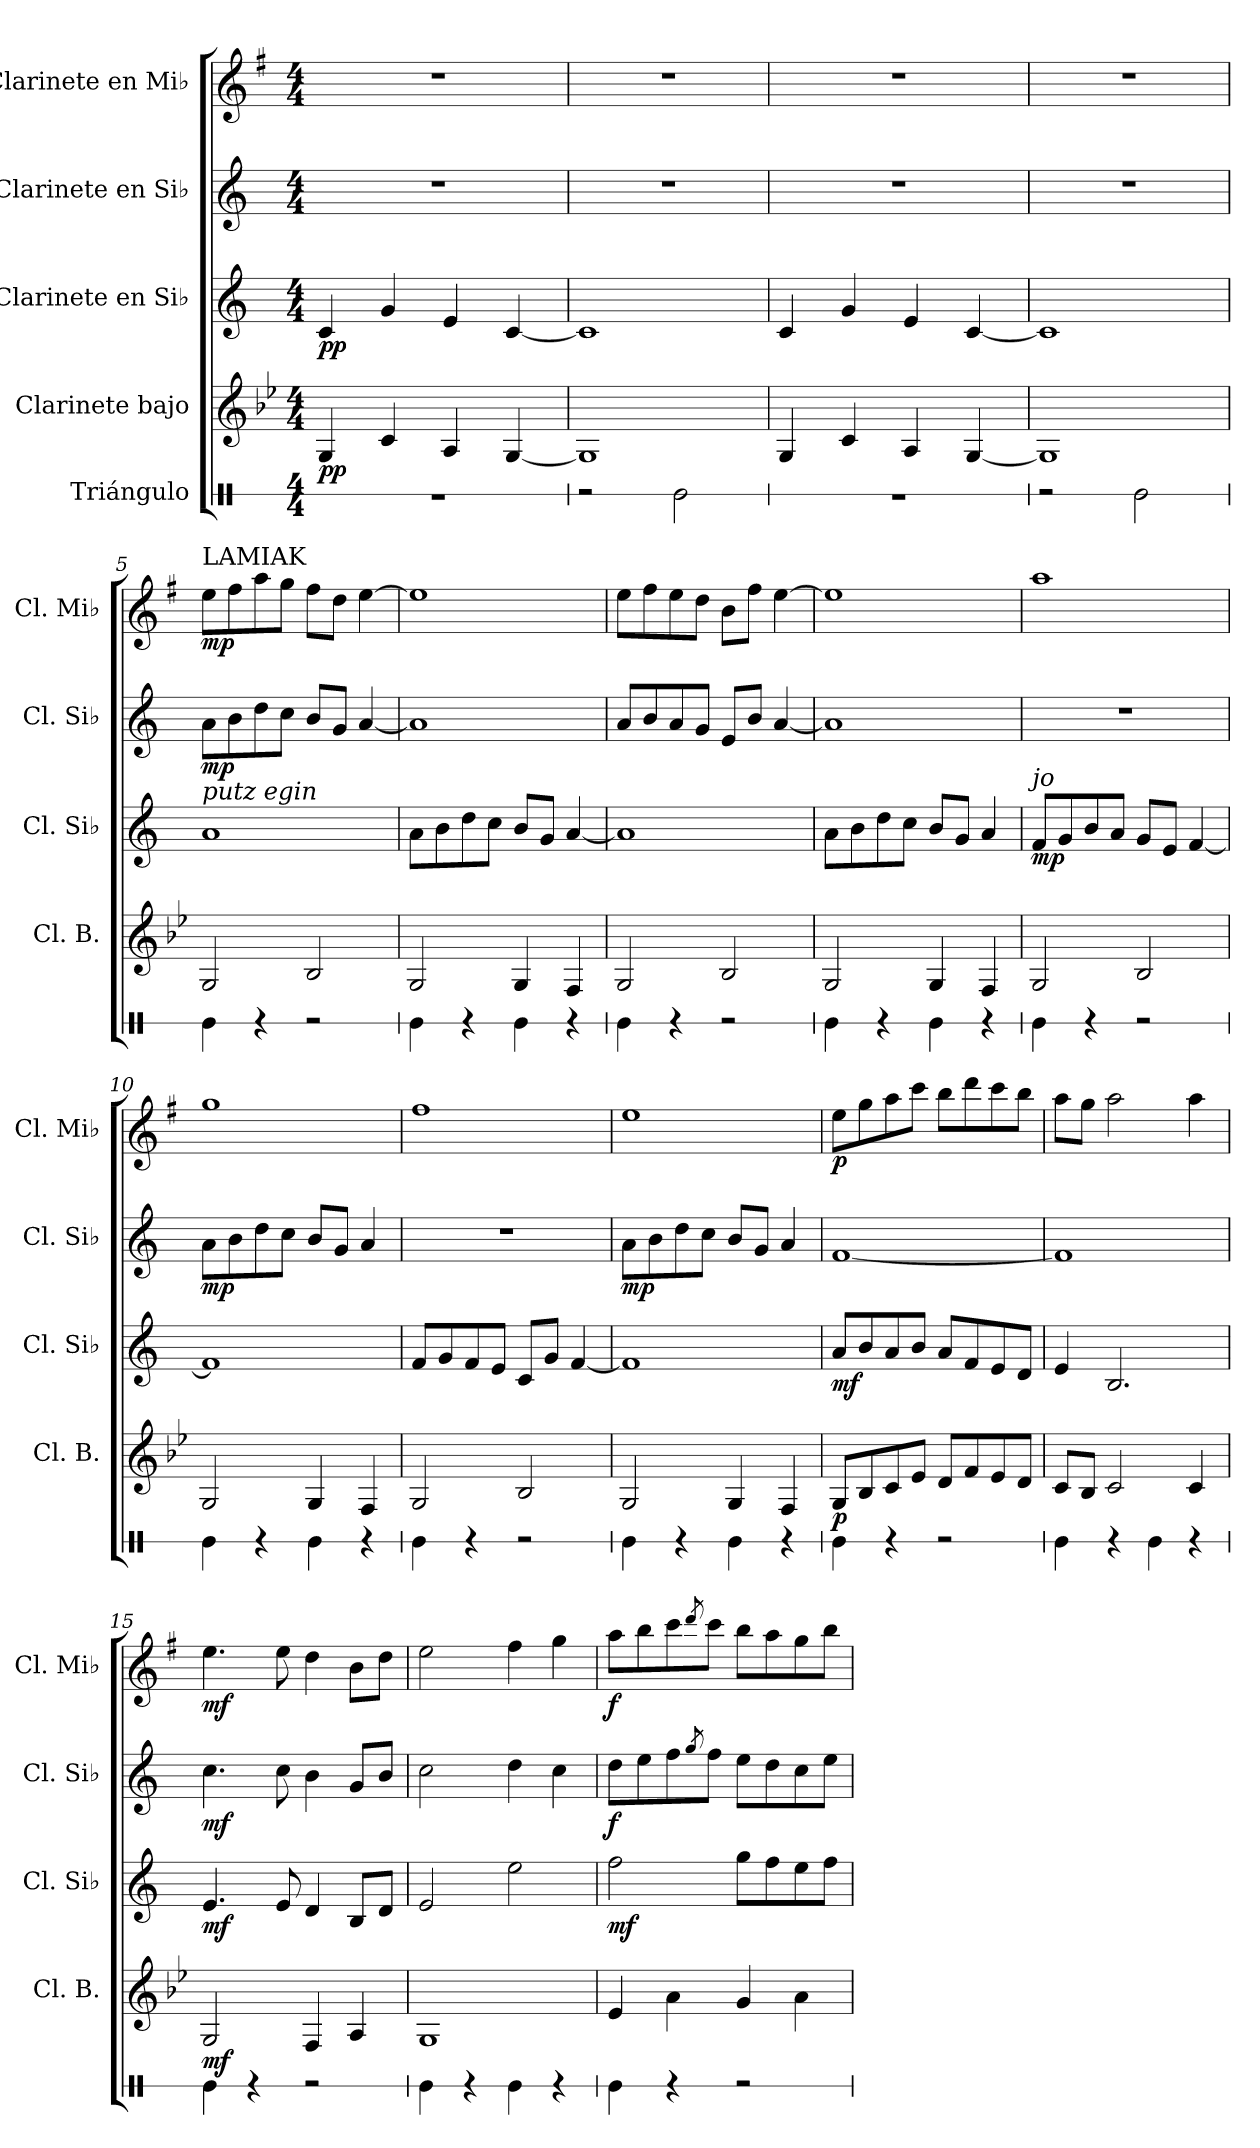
**kern	**kern	**dynam	**kern	**dynam	**kern	**dynam	**kern	**dynam
*part5	*part4	*part4	*part3	*part3	*part2	*part2	*part1	*part1
*staff5	*staff4	*staff4	*staff3	*staff3	*staff2	*staff2	*staff1	*staff1
*I"Triángulo	*I"Clarinete bajo	*	*I"Clarinete en Si♭	*	*I"Clarinete en Si♭	*	*I"Clarinete en Mi♭	*
*	*I'Cl. B.	*	*I'Cl. Si♭	*	*I'Cl. Si♭	*	*I'Cl. Mi♭	*
*stria1	*	*	*	*	*	*	*	*
*clefX	*clefG2	*	*clefG2	*	*clefG2	*	*clefG2	*
*	*ITrd8c14	*	*ITrd1c2	*	*ITrd1c2	*	*ITrd-2c-3	*
*k[]	*k[b-e-]	*	*k[b-e-]	*	*k[b-e-]	*	*k[b-e-]	*
*M4/4	*M4/4	*	*M4/4	*	*M4/4	*	*M4/4	*
*MM70	*MM70	*	*MM70	*	*MM70	*	*MM70	*
=1	=1	=1	=1	=1	=1	=1	=1	=1
!	!	!LO:DY:b	!	!LO:DY:b	!	!	!	!
1r	4GG/	pp	4B-/	pp	1r	.	1r	.
.	4C/	.	4f/	.	.	.	.	.
.	4AA/	.	4d/	.	.	.	.	.
.	[4GG/	.	[4B-/	.	.	.	.	.
=2	=2	=2	=2	=2	=2	=2	=2	=2
2r	1GG]	.	1B-]	.	1r	.	1r	.
2Re\	.	.	.	.	.	.	.	.
=3	=3	=3	=3	=3	=3	=3	=3	=3
1r	4GG/	.	4B-/	.	1r	.	1r	.
.	4C/	.	4f/	.	.	.	.	.
.	4AA/	.	4d/	.	.	.	.	.
.	[4GG/	.	[4B-/	.	.	.	.	.
=4	=4	=4	=4	=4	=4	=4	=4	=4
2r	1GG]	.	1B-]	.	1r	.	1r	.
2Re\	.	.	.	.	.	.	.	.
=5	=5	=5	=5	=5	=5	=5	=5	=5
!	!	!	!	!	!	!	!LO:TX:a:t=LAMIAK	!
!	!	!	!LO:TX:a:i:t=putz egin	!	!	!	!	!
!	!	!	!	!	!	!LO:DY:b	!	!LO:DY:b
4Re\	2GG/	.	1g	.	8g\L	mp	8gg\L	mp
.	.	.	.	.	8a\	.	8aa\	.
4r	.	.	.	.	8cc\	.	8ccc\	.
.	.	.	.	.	8b-\J	.	8bb-\J	.
2r	2BB-/	.	.	.	8a/L	.	8aa\L	.
.	.	.	.	.	8f/J	.	8ff\J	.
.	.	.	.	.	[4g/	.	[4gg\	.
=6	=6	=6	=6	=6	=6	=6	=6	=6
4Re\	2GG/	.	8g\L	.	1g]	.	1gg]	.
.	.	.	8a\	.	.	.	.	.
4r	.	.	8cc\	.	.	.	.	.
.	.	.	8b-\J	.	.	.	.	.
4Re\	4GG/	.	8a/L	.	.	.	.	.
.	.	.	8f/J	.	.	.	.	.
4r	4FF/	.	[4g/	.	.	.	.	.
!!LO:LB:g=z
=7	=7	=7	=7	=7	=7	=7	=7	=7
4Re\	2GG/	.	1g]	.	8g/L	.	8gg\L	.
.	.	.	.	.	8a/	.	8aa\	.
4r	.	.	.	.	8g/	.	8gg\	.
.	.	.	.	.	8f/J	.	8ff\J	.
2r	2BB-/	.	.	.	8d/L	.	8dd\L	.
.	.	.	.	.	8a/J	.	8aa\J	.
.	.	.	.	.	[4g/	.	[4gg\	.
=8	=8	=8	=8	=8	=8	=8	=8	=8
4Re\	2GG/	.	8g\L	.	1g]	.	1gg]	.
.	.	.	8a\	.	.	.	.	.
4r	.	.	8cc\	.	.	.	.	.
.	.	.	8b-\J	.	.	.	.	.
4Re\	4GG/	.	8a/L	.	.	.	.	.
.	.	.	8f/J	.	.	.	.	.
4r	4FF/	.	4g/	.	.	.	.	.
=9	=9	=9	=9	=9	=9	=9	=9	=9
!	!	!	!LO:TX:a:i:t=jo	!	!	!	!	!
!	!	!	!	!LO:DY:b	!	!	!	!
4Re\	2GG/	.	8e-/L	mp	1r	.	1ccc	.
.	.	.	8f/	.	.	.	.	.
4r	.	.	8a/	.	.	.	.	.
.	.	.	8g/J	.	.	.	.	.
2r	2BB-/	.	8f/L	.	.	.	.	.
.	.	.	8d/J	.	.	.	.	.
.	.	.	[4e-/	.	.	.	.	.
=10	=10	=10	=10	=10	=10	=10	=10	=10
!	!	!	!	!	!	!LO:DY:b	!	!
4Re\	2GG/	.	1e-]	.	8g\L	mp	1bb-	.
.	.	.	.	.	8a\	.	.	.
4r	.	.	.	.	8cc\	.	.	.
.	.	.	.	.	8b-\J	.	.	.
4Re\	4GG/	.	.	.	8a/L	.	.	.
.	.	.	.	.	8f/J	.	.	.
4r	4FF/	.	.	.	4g/	.	.	.
=11	=11	=11	=11	=11	=11	=11	=11	=11
4Re\	2GG/	.	8e-/L	.	1r	.	1aa	.
.	.	.	8f/	.	.	.	.	.
4r	.	.	8e-/	.	.	.	.	.
.	.	.	8d/J	.	.	.	.	.
2r	2BB-/	.	8B-/L	.	.	.	.	.
.	.	.	8f/J	.	.	.	.	.
.	.	.	[4e-/	.	.	.	.	.
!!LO:PB:g=z
=12	=12	=12	=12	=12	=12	=12	=12	=12
!	!	!	!	!	!	!LO:DY:b	!	!
4Re\	2GG/	.	1e-]	.	8g\L	mp	1gg	.
.	.	.	.	.	8a\	.	.	.
4r	.	.	.	.	8cc\	.	.	.
.	.	.	.	.	8b-\J	.	.	.
4Re\	4GG/	.	.	.	8a/L	.	.	.
.	.	.	.	.	8f/J	.	.	.
4r	4FF/	.	.	.	4g/	.	.	.
=13	=13	=13	=13	=13	=13	=13	=13	=13
!	!	!LO:DY:b	!	!LO:DY:b	!	!	!	!LO:DY:b
4Re\	8GG/L	p	8g/L	mf	[1e-	.	8gg\L	p
.	8BB-/	.	8a/	.	.	.	8bb-\	.
4r	8C/	.	8g/	.	.	.	8ccc\	.
.	8E-/J	.	8a/J	.	.	.	8eee-\J	.
2r	8D/L	.	8g/L	.	.	.	8ddd\L	.
.	8F/	.	8e-/	.	.	.	8fff\	.
.	8E-/	.	8d/	.	.	.	8eee-\	.
.	8D/J	.	8c/J	.	.	.	8ddd\J	.
=14	=14	=14	=14	=14	=14	=14	=14	=14
4Re\	8C/L	.	4d/	.	1e-]	.	8ccc\L	.
.	8BB-/J	.	.	.	.	.	8bb-\J	.
4r	2C/	.	2.A/	.	.	.	2ccc\	.
4Re\	.	.	.	.	.	.	.	.
4r	4C/	.	.	.	.	.	4ccc\	.
=15	=15	=15	=15	=15	=15	=15	=15	=15
!	!	!LO:DY:b	!	!LO:DY:b	!	!LO:DY:b	!	!LO:DY:b
4Re\	2GG/	mf	4.d/	mf	4.b-\	mf	4.gg\	mf
4r	.	.	.	.	.	.	.	.
.	.	.	8d/	.	8b-\	.	8gg\	.
2r	4FF/	.	4c/	.	4a\	.	4ff\	.
.	4AA/	.	8A/L	.	8f/L	.	8dd\L	.
.	.	.	8c/J	.	8a/J	.	8ff\J	.
=16	=16	=16	=16	=16	=16	=16	=16	=16
4Re\	1GG	.	2d/	.	2b-\	.	2gg\	.
4r	.	.	.	.	.	.	.	.
4Re\	.	.	2dd\	.	4cc\	.	4aa\	.
4r	.	.	.	.	4b-\	.	4bb-\	.
!!LO:LB:g=z
=17	=17	=17	=17	=17	=17	=17	=17	=17
!	!	!	!	!LO:DY:b	!	!LO:DY:b	!	!LO:DY:b
4Re\	4E-/	.	2ee-\	mf	8cc\L	f	8ccc\L	f
.	.	.	.	.	8dd\	.	8ddd\	.
4r	4A\	.	.	.	8ee-\	.	8eee-\	.
.	.	.	.	.	8qff/	.	8qfff/	.
.	.	.	.	.	8ee-\J	.	8eee-\J	.
2r	4G/	.	8ff\L	.	8dd\L	.	8ddd\L	.
.	.	.	8ee-\	.	8cc\	.	8ccc\	.
.	4A\	.	8dd\	.	8b-\	.	8bb-\	.
.	.	.	8ee-\J	.	8dd\J	.	8ddd\J	.
=	=	=	=	=	=	=	=	=
*-	*-	*-	*-	*-	*-	*-	*-	*-
